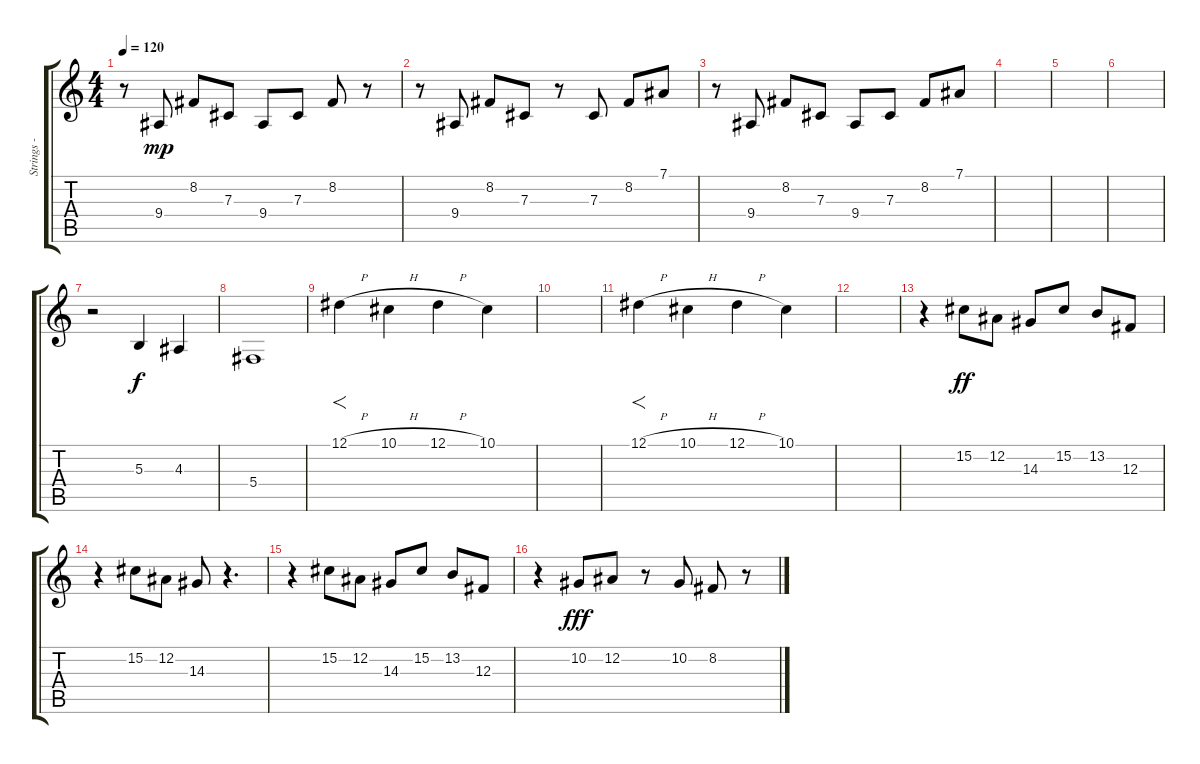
\track ("Strings - Layer B" "Strings - ") {instrument stringensemble2}
\staff {score tabs}
\tuning (Eb4 Bb3 Gb3 Db3 Ab2 Eb2) {hide}
\ts (4 4)
\tempo 120
\clef g2
\ks c
r.8{dy mp} 9.4.8 8.2.8 7.3.8 9.4.8 7.3.8 8.2.8 r.8 |
r.8 9.4.8 8.2.8 7.3.8 r.8 7.3.8 8.2.8 7.1.8 |
r.8 9.4.8 8.2.8 7.3.8 9.4.8 7.3.8 8.2.8 7.1.8 |
|
|
|
r.2 5.3.4{dy f} 4.3.4 |
5.4.1 |
12.1{h}.4{f} 10.1{h}.4 12.1{h}.4 10.1.4 |
|
12.1{h}.4{f} 10.1{h}.4 12.1{h}.4 10.1.4 |
|
r.4 15.2.8{dy ff} 12.2.8 14.3.8 15.2.8 13.2.8 12.3.8 |
r.4 15.2.8 12.2.8 14.3.8 r.4{d} |
r.4 15.2.8 12.2.8 14.3.8 15.2.8 13.2.8 12.3.8 |
r.4 10.2.8{dy fff} 12.2.8 r.8 10.2.8 8.2.8 r.8
